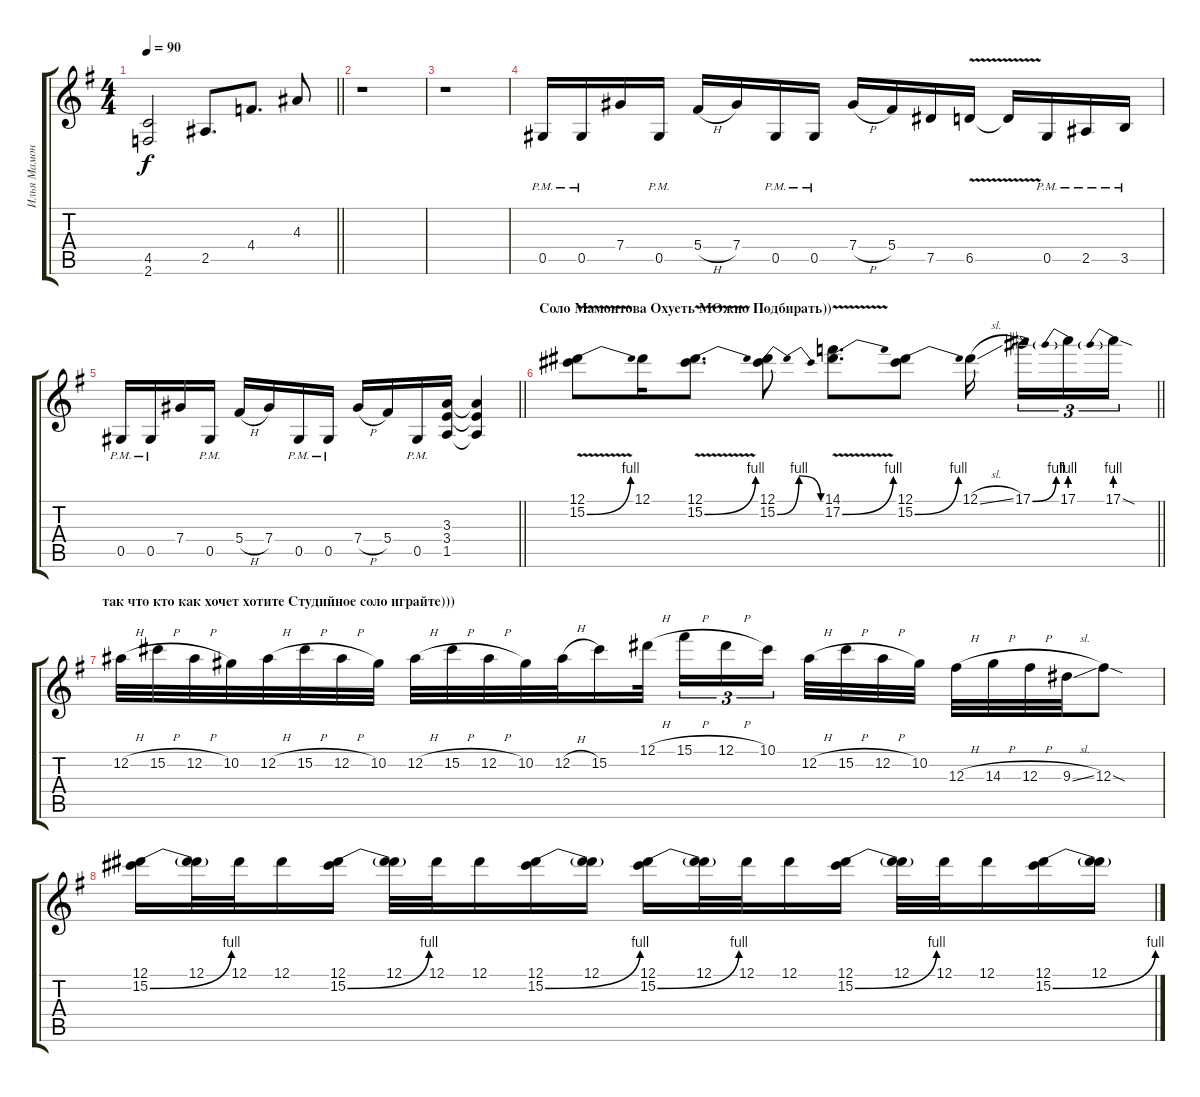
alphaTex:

\track ("Илья Мамонтов" "Илья Мамон") {instrument distortionguitar}
\staff {score tabs}
\tuning (Eb4 Bb3 Gb3 Db3 Ab2 Eb2) {hide}
\ts (4 4)
\tempo 90
\clef g2
\barLineRight lightlight
\ks eminor
(4.5 2.6).2{dy f} 2.5.8{d} 4.4.8{d} 4.3.8 |
r.1 |
r.1 |
0.5{pm}.16 0.5{pm}.16 7.4.16 0.5{pm}.16 5.4{h}.16 7.4.16 0.5{pm}.16 0.5{pm}.16 7.4{h}.16 5.4.16 7.5.16 6.5{v}.16 6.5{t}.16 0.5{pm}.16 2.5{pm}.16 3.5{pm}.16 |
\barLineRight lightlight
0.5{pm}.16 0.5{pm}.16 7.4.16 0.5{pm}.16 5.4{h}.16 7.4.16 0.5{pm}.16 0.5{pm}.16 7.4{h}.16 5.4.16 0.5{pm}.16 (3.3 3.4 1.5).16 (3.3{t} 3.4{t} 1.5{t}).4 |
\section ("" "Соло Мамонтова Охуеть МОжно Подбирать)) ")
\barLineRight lightlight
(12.1 15.2{be (bend 0 0 60 4) v}).8{volume 10 instrument distortionguitar} 12.1.16 (12.1 15.2{be (bend 0 0 60 4) v}).8{d} (12.1 15.2{be (bendrelease 0 0 28 4 28 4 60 0)}).8 (14.1 17.2{be (bend 0 0 60 4) v}).8{d} (12.1 15.2{be (bend 0 0 60 4)}).8 12.1{sl}.16{beam splitsecondary} 17.1{be (bend 0 0 60 4)}.16{tu (3 2)} 17.1{be (prebend 0 4 60 4)}.16{tu (3 2)} 17.1{be (prebend 0 4 60 4) sod}.16{tu (3 2)} |
\section ("" "так что кто как хочет хотите Студийное соло играйте))) ")
12.2{h}.32 15.2{h}.32 12.2{h}.32 10.2.32 12.2{h}.32 15.2{h}.32 12.2{h}.32 10.2.32 12.2{h}.32 15.2{h}.32 12.2{h}.32 10.2.32 12.2{h}.32 15.2.16 12.1{h}.32 15.1{h}.16{tu (3 2)} 12.1{h}.16{tu (3 2)} 10.1.16{tu (3 2) beam splitsecondary} 12.2{h}.32 15.2{h}.32 12.2{h}.32 10.2.32 12.3{h}.32 14.3{h}.32 12.3{h}.32 9.3{sl}.32 12.3{sod}.8 |
(12.1 15.2{be (bend 0 0 60 4)}).16 (12.1 15.2{t}).32 12.1.32 12.1.16 (12.1 15.2{be (bend 0 0 60 4)}).16 (12.1 15.2{t}).32 12.1.32 12.1.16 (12.1 15.2{be (bend 0 0 60 4)}).16 (12.1 15.2{t}).16 (12.1 15.2{be (bend 0 0 60 4)}).16 (12.1 15.2{t}).32 12.1.32 12.1.16 (12.1 15.2{be (bend 0 0 60 4)}).16 (12.1 15.2{t}).32 12.1.32 12.1.16 (12.1 15.2{be (bend 0 0 60 4)}).16 (12.1 15.2{t}).16
